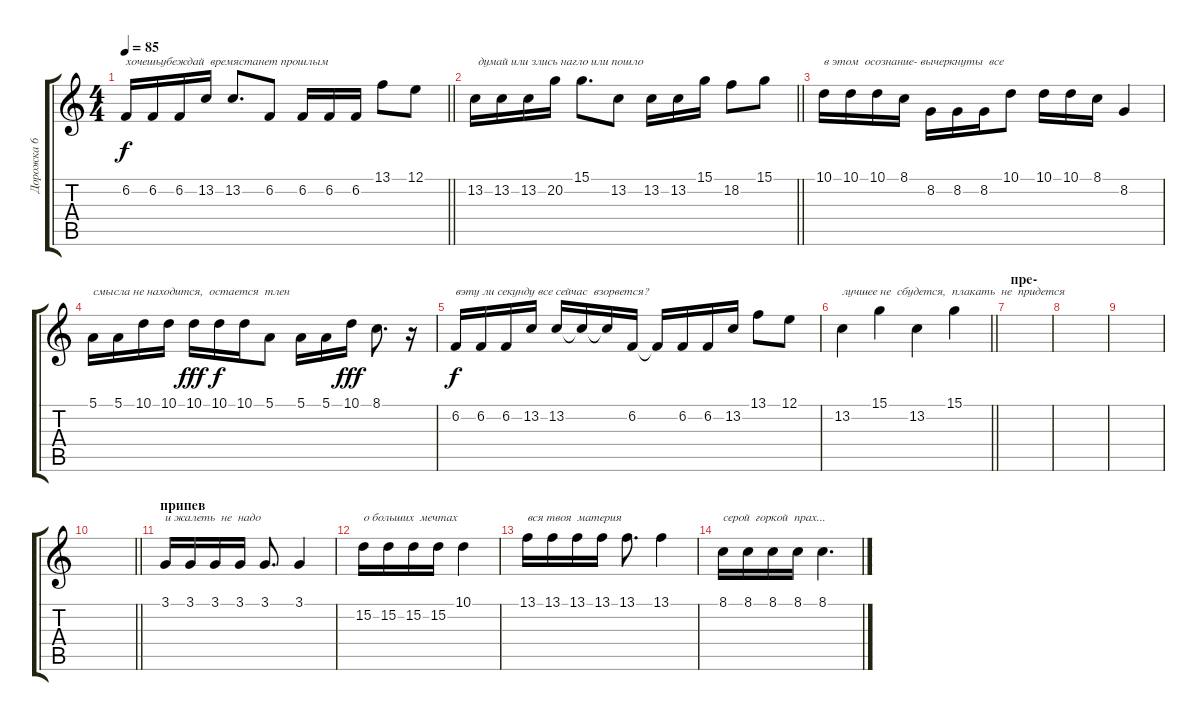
\track ("Дорожка 6" "Дорожка 6") {instrument tenorsax}
\staff {score tabs}
\tuning (E4 B3 G3 D3 A2 E2) {hide}
\ts (4 4)
\tempo 85
\clef g2
\barLineRight lightlight
\ks c
6.2.16{txt "хочешьубеждай  времястанет прошлым" dy f} 6.2.16 6.2.16 13.2.16 13.2.8{d} 6.2.8 6.2.16 6.2.16 6.2.16 13.1.8 12.1.8 |
\barLineRight lightlight
13.2.16{txt " думай или злись нагло или пошло"} 13.2.16 13.2.16 20.2.16 15.1.8{d} 13.2.8 13.2.16 13.2.16 15.1.16 18.2.8 15.1.8 |
10.1.16{txt "в этом  осознание- вычеркнуты  все"} 10.1.16 10.1.16 8.1.16 8.2.16 8.2.16 8.2.16 10.1.8 10.1.16 10.1.16 8.1.16 8.2.4 |
5.1.16{txt "смысла не находится,  остается  тлен"} 5.1.16 10.1.16 10.1.16 10.1.16{dy fff} 10.1.16{dy f} 10.1.16 5.1.8 5.1.16 5.1.16 10.1.16{dy fff} 8.1.8{d} r.16 |
6.2.16{txt "вэту ли секунду все сейчас  взорвется?" dy f} 6.2.16 6.2.16 13.2.16 13.2.16 13.2{t}.16 13.2{t}.16 6.2.16 6.2{t}.16 6.2.16 6.2.16 13.2.16 13.1.8 12.1.8 |
\barLineRight lightlight
13.2.4{txt "лучшее не  сбудется,  плакать  не  придется   "} 15.1.4 13.2.4 15.1.4 |
\section ("" "пре-")
|
|
|
\barLineRight lightlight
|
\section ("" "припев")
3.1.16{txt "и жалеть  не  надо "} 3.1.16 3.1.16 3.1.16 3.1.8{d} 3.1.4 |
15.2.16{txt "о больших  мечтах   "} 15.2.16 15.2.16 15.2.16 10.1.4 |
13.1.16{txt "вся твоя  материя        "} 13.1.16 13.1.16 13.1.16 13.1.8{d} 13.1.4 |
8.1.16{txt "серой  горкой  прах..."} 8.1.16 8.1.16 8.1.16 8.1.4{d}
